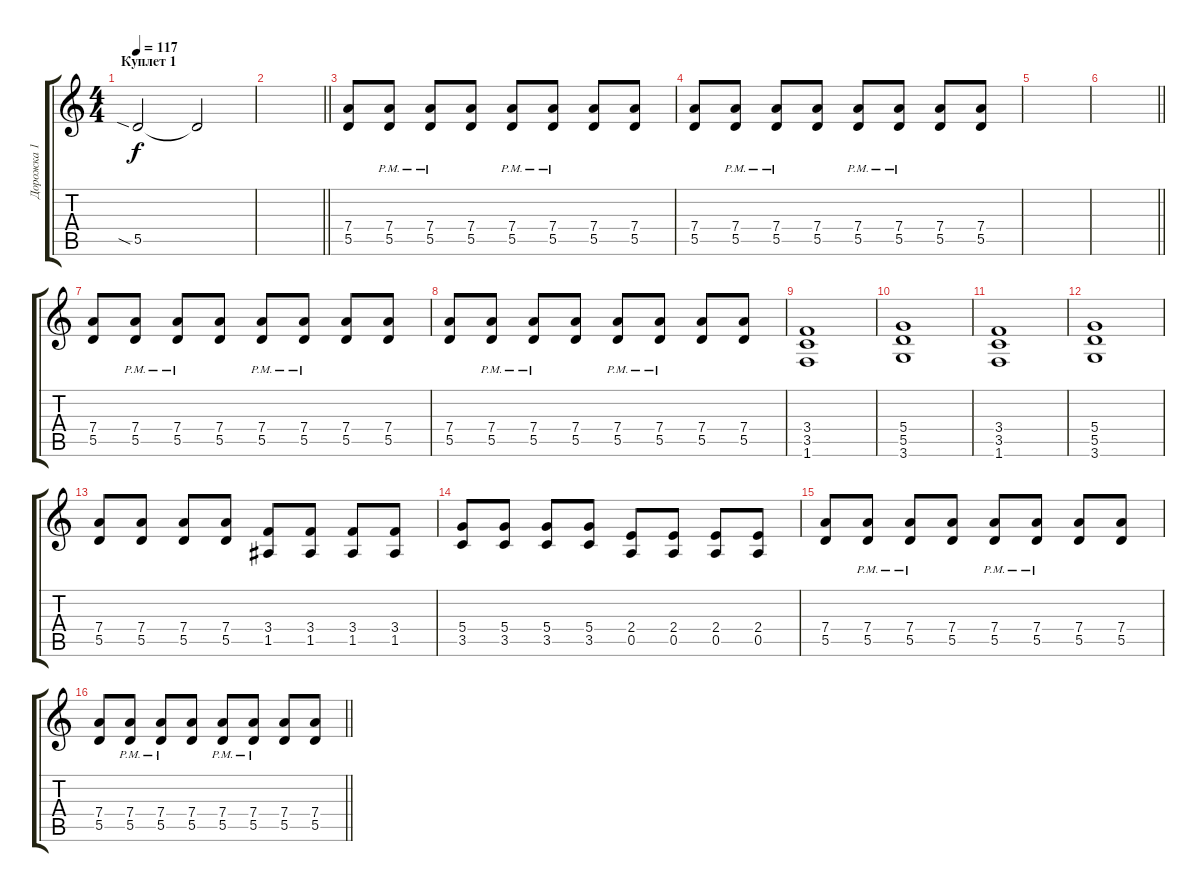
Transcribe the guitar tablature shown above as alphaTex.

\track ("Дорожка 1" "Дорожка 1") {instrument acousticguitarsteel}
\staff {score tabs}
\tuning (E4 B3 G3 D3 A2 E2) {hide}
\ts (4 4)
\section ("" "Куплет 1")
\tempo 117
\clef g2
\ks c
5.5{sia}.2{dy f volume 10 instrument overdrivenguitar} 5.5{t}.2 |
\barLineRight lightlight
|
(7.4 5.5).8 (7.4{pm} 5.5{pm}).8 (7.4{pm} 5.5{pm}).8 (7.4 5.5).8 (7.4{pm} 5.5{pm}).8 (7.4{pm} 5.5{pm}).8 (7.4 5.5).8 (7.4 5.5).8 |
(7.4 5.5).8 (7.4{pm} 5.5{pm}).8 (7.4{pm} 5.5{pm}).8 (7.4 5.5).8 (7.4{pm} 5.5{pm}).8 (7.4{pm} 5.5{pm}).8 (7.4 5.5).8 (7.4 5.5).8 |
|
\barLineRight lightlight
|
(7.4 5.5).8 (7.4{pm} 5.5{pm}).8 (7.4{pm} 5.5{pm}).8 (7.4 5.5).8 (7.4{pm} 5.5{pm}).8 (7.4{pm} 5.5{pm}).8 (7.4 5.5).8 (7.4 5.5).8 |
(7.4 5.5).8 (7.4{pm} 5.5{pm}).8 (7.4{pm} 5.5{pm}).8 (7.4 5.5).8 (7.4{pm} 5.5{pm}).8 (7.4{pm} 5.5{pm}).8 (7.4 5.5).8 (7.4 5.5).8 |
(3.4 3.5 1.6).1 |
(5.4 5.5 3.6).1 |
(3.4 3.5 1.6).1 |
(5.4 5.5 3.6).1 |
(7.4 5.5).8 (7.4 5.5).8 (7.4 5.5).8 (7.4 5.5).8 (3.4 1.5).8 (3.4 1.5).8 (3.4 1.5).8 (3.4 1.5).8 |
(5.4 3.5).8 (5.4 3.5).8 (5.4 3.5).8 (5.4 3.5).8 (2.4 0.5).8 (2.4 0.5).8 (2.4 0.5).8 (2.4 0.5).8 |
(7.4 5.5).8 (7.4{pm} 5.5{pm}).8 (7.4{pm} 5.5{pm}).8 (7.4 5.5).8 (7.4{pm} 5.5{pm}).8 (7.4{pm} 5.5{pm}).8 (7.4 5.5).8 (7.4 5.5).8 |
\barLineRight lightlight
(7.4 5.5).8 (7.4{pm} 5.5{pm}).8 (7.4{pm} 5.5{pm}).8 (7.4 5.5).8 (7.4{pm} 5.5{pm}).8 (7.4{pm} 5.5{pm}).8 (7.4 5.5).8 (7.4 5.5).8
